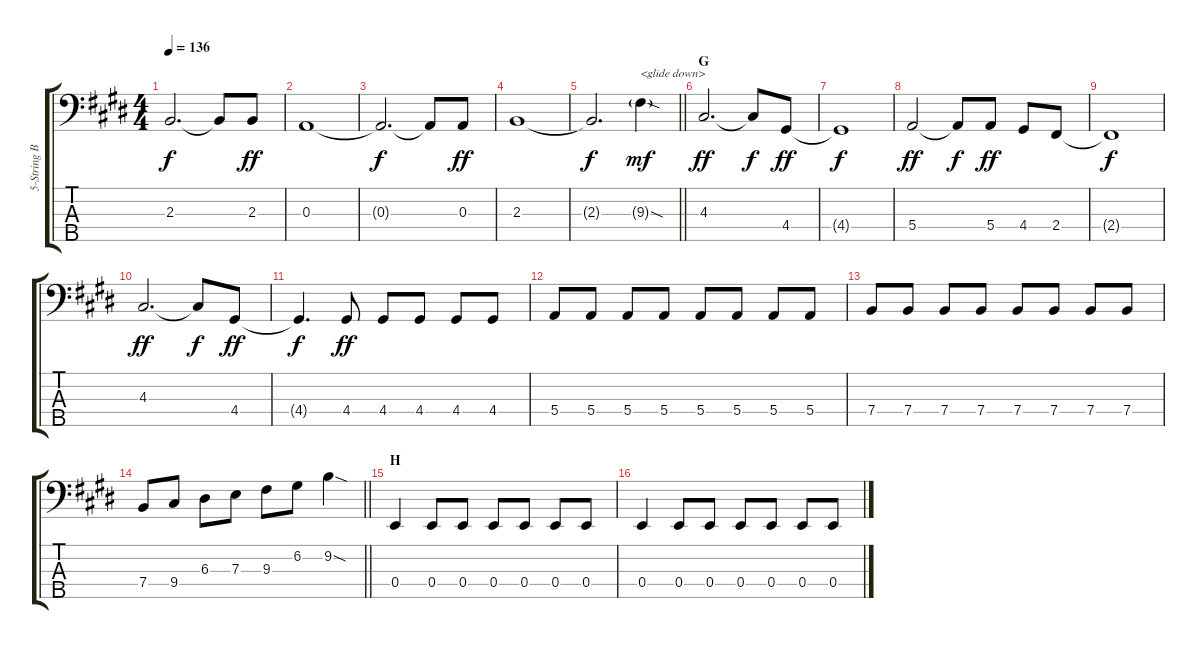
\track ("5-String Bass" "5-String B") {instrument electricbasspick}
\staff {score tabs}
\tuning (G2 D2 A1 E1 B0) {hide}
\ts (4 4)
\tempo 136
\clef f4
\ks e
2.3{t}.2{d dy f} 2.3{t}.8 2.3.8{dy ff} |
0.3.1 |
0.3{t}.2{d dy f} 0.3{t}.8 0.3.8{dy ff} |
2.3.1 |
\barLineRight lightlight
2.3{t}.2{d dy f} 9.3{sod g}.4{txt "<glide down>" dy mf} |
\section ("" "G")
4.3.2{d dy ff} 4.3{t}.8{dy f} 4.4.8{dy ff} |
4.4{t}.1{dy f} |
5.4.2{dy ff} 5.4{t}.8{dy f} 5.4.8{dy ff} 4.4.8 2.4.8 |
2.4{t}.1{dy f} |
4.3.2{d dy ff} 4.3{t}.8{dy f} 4.4.8{dy ff} |
4.4{t}.4{d dy f} 4.4.8{dy ff} 4.4.8 4.4.8 4.4.8 4.4.8 |
5.4.8 5.4.8 5.4.8 5.4.8 5.4.8 5.4.8 5.4.8 5.4.8 |
7.4.8 7.4.8 7.4.8 7.4.8 7.4.8 7.4.8 7.4.8 7.4.8 |
\barLineRight lightlight
7.4.8 9.4.8 6.3.8 7.3.8 9.3.8 6.2.8 9.2{sod}.4 |
\section ("" "H")
0.4.4 0.4.8 0.4.8 0.4.8 0.4.8 0.4.8 0.4.8 |
0.4.4 0.4.8 0.4.8 0.4.8 0.4.8 0.4.8 0.4.8
